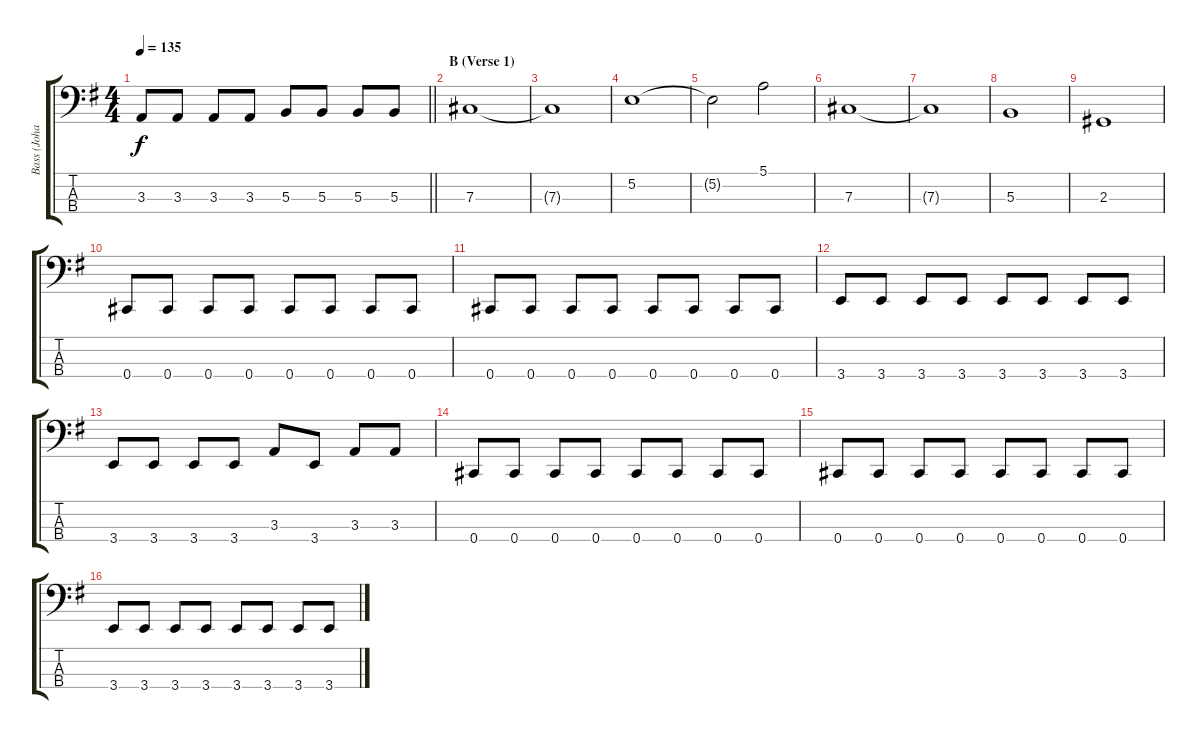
\track ("Bass (Johan Niemann)" "Bass (Joha") {instrument electricbassfinger}
\staff {score tabs}
\tuning (E2 B1 Gb1 Db1) {hide}
\ts (4 4)
\tempo 135
\clef f4
\barLineRight lightlight
\ks eminor
3.3.8{dy f} 3.3.8 3.3.8 3.3.8 5.3.8 5.3.8 5.3.8 5.3.8 |
\section ("" "B (Verse 1)")
7.3.1 |
7.3{t}.1 |
5.2.1 |
5.2{t}.2 5.1.2 |
7.3.1 |
7.3{t}.1 |
5.3.1 |
2.3.1 |
0.4.8 0.4.8 0.4.8 0.4.8 0.4.8 0.4.8 0.4.8 0.4.8 |
0.4.8 0.4.8 0.4.8 0.4.8 0.4.8 0.4.8 0.4.8 0.4.8 |
3.4.8 3.4.8 3.4.8 3.4.8 3.4.8 3.4.8 3.4.8 3.4.8 |
3.4.8 3.4.8 3.4.8 3.4.8 3.3.8 3.4.8 3.3.8 3.3.8 |
0.4.8 0.4.8 0.4.8 0.4.8 0.4.8 0.4.8 0.4.8 0.4.8 |
0.4.8 0.4.8 0.4.8 0.4.8 0.4.8 0.4.8 0.4.8 0.4.8 |
3.4.8 3.4.8 3.4.8 3.4.8 3.4.8 3.4.8 3.4.8 3.4.8
